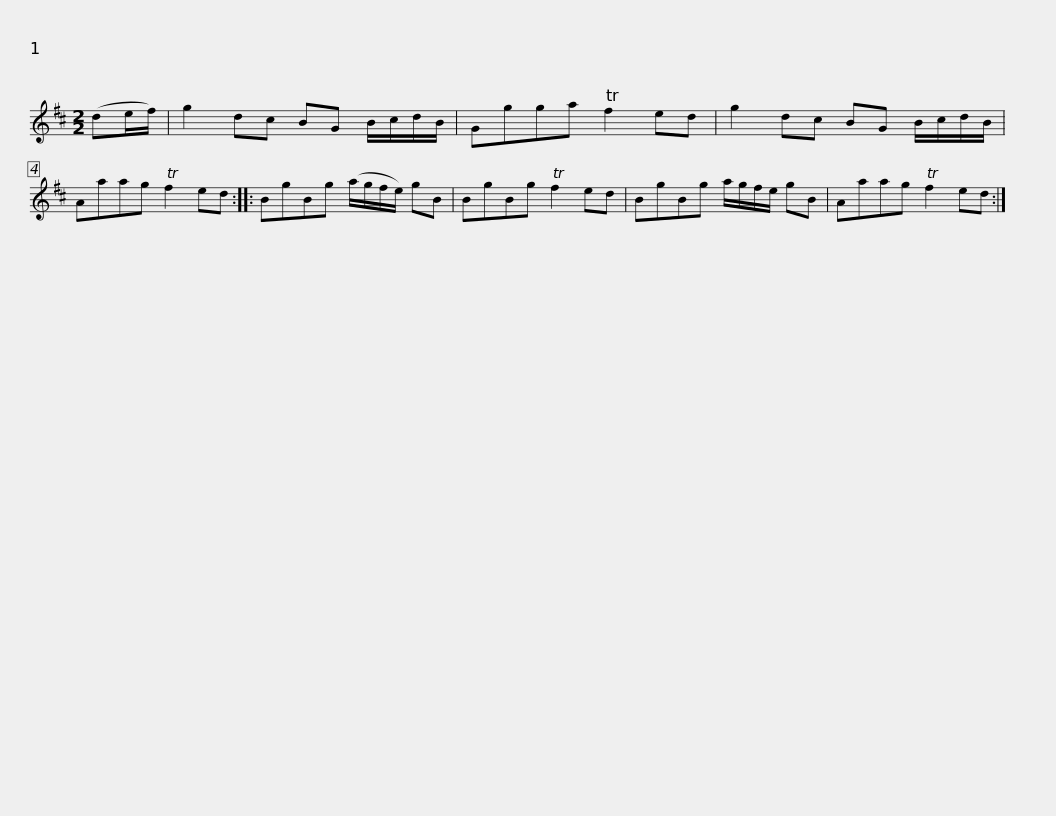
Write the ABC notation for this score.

X:1
L:1/8
M:2/2
I:linebreak $
K:D
V:1 treble
V:1
 (de/f/) | g2 dc BG B/c/d/B/ | Ggga Tf2 ed | g2 dc BG B/c/d/B/ | Aaag Tf2 ed ::$ %5
 BgBg (a/g/f/e/) gB | BgBg Tf2 ed | BgBg a/g/f/e/ gB | Aaag Tf2 ed :| %9
